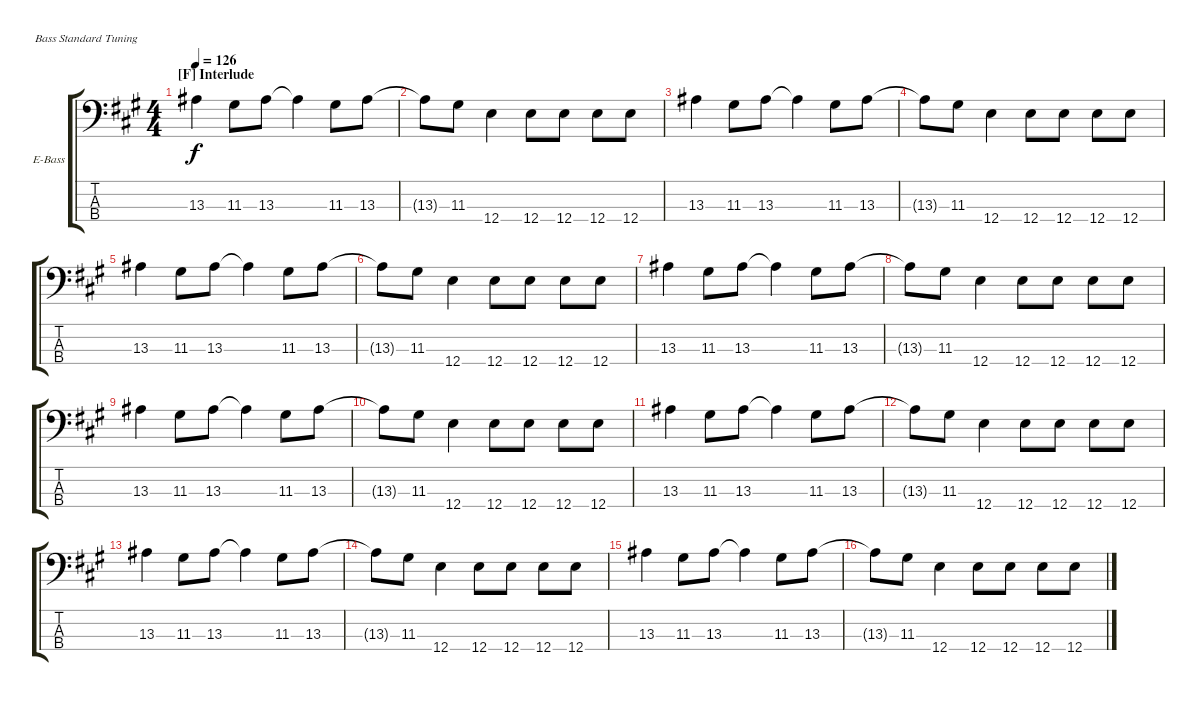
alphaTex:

\defaultSystemsLayout 4
\bracketExtendMode groupsimilarinstruments
\firstSystemTrackNameOrientation horizontal
\otherSystemsTrackNameOrientation horizontal
\track ("Electric Bass" "E-Bass") {instrument electricbassfinger}
\staff {score tabs}
\tuning (G2 D2 A1 E1)
\ts (4 4)
\section ("F" "Interlude")
\tempo 126
\clef f4
\scale
1.07062
\ks a
13.3.4{dy f} 11.3.8 13.3.8 13.3{t}.4 11.3.8 13.3.8 |
\scale
0.929382 13.3{t}.8 11.3.8 12.4.4 12.4.8 12.4.8 12.4.8 12.4.8 |
\scale
1.07062 13.3.4 11.3.8 13.3.8 13.3{t}.4 11.3.8 13.3.8 |
\scale
0.929382 13.3{t}.8 11.3.8 12.4.4 12.4.8 12.4.8 12.4.8 12.4.8 |
\scale
1.07062 13.3.4 11.3.8 13.3.8 13.3{t}.4 11.3.8 13.3.8 |
\scale
0.929382 13.3{t}.8 11.3.8 12.4.4 12.4.8 12.4.8 12.4.8 12.4.8 |
\scale
1.07062 13.3.4 11.3.8 13.3.8 13.3{t}.4 11.3.8 13.3.8 |
\scale
0.929382 13.3{t}.8 11.3.8 12.4.4 12.4.8 12.4.8 12.4.8 12.4.8 |
\scale
1.07062 13.3.4 11.3.8 13.3.8 13.3{t}.4 11.3.8 13.3.8 |
\scale
0.929382 13.3{t}.8 11.3.8 12.4.4 12.4.8 12.4.8 12.4.8 12.4.8 |
\scale
1.07062 13.3.4 11.3.8 13.3.8 13.3{t}.4 11.3.8 13.3.8 |
\scale
0.929382 13.3{t}.8 11.3.8 12.4.4 12.4.8 12.4.8 12.4.8 12.4.8 |
\scale
1.07062 13.3.4 11.3.8 13.3.8 13.3{t}.4 11.3.8 13.3.8 |
\scale
0.929382 13.3{t}.8 11.3.8 12.4.4 12.4.8 12.4.8 12.4.8 12.4.8 |
\scale
1.07062 13.3.4 11.3.8 13.3.8 13.3{t}.4 11.3.8 13.3.8 |
\scale
0.929382 13.3{t}.8 11.3.8 12.4.4 12.4.8 12.4.8 12.4.8 12.4.8
